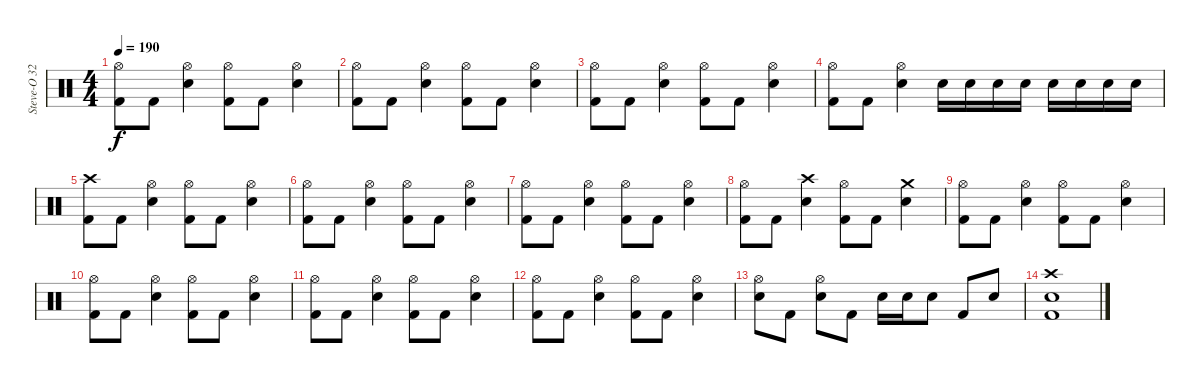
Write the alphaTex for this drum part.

\track ("Steve-O 32" "Steve-O 32") {instrument percussion}
\staff {score}
\articulation defaults
\ts (4 4)
\tempo 190
\clef neutral
\ks c
("Hi-Hat (open)" "Kick (hit) 2").8{dy f} "Kick (hit) 2".8 ("Hi-Hat (open)" "Electric Snare (hit)").4 ("Hi-Hat (open)" "Kick (hit) 2").8 "Kick (hit) 2".8 ("Hi-Hat (open)" "Electric Snare (hit)").4 |
("Hi-Hat (open)" "Kick (hit) 2").8 "Kick (hit) 2".8 ("Hi-Hat (open)" "Electric Snare (hit)").4 ("Hi-Hat (open)" "Kick (hit) 2").8 "Kick (hit) 2".8 ("Hi-Hat (open)" "Electric Snare (hit)").4 |
("Hi-Hat (open)" "Kick (hit) 2").8 "Kick (hit) 2".8 ("Hi-Hat (open)" "Electric Snare (hit)").4 ("Hi-Hat (open)" "Kick (hit) 2").8 "Kick (hit) 2".8 ("Hi-Hat (open)" "Electric Snare (hit)").4 |
("Hi-Hat (open)" "Kick (hit) 2").8 "Kick (hit) 2".8 ("Hi-Hat (open)" "Electric Snare (hit)").4 "Electric Snare (hit)".16 "Electric Snare (hit)".16 "Electric Snare (hit)".16 "Electric Snare (hit)".16 "Electric Snare (hit)".16 "Electric Snare (hit)".16 "Electric Snare (hit)".16 "Electric Snare (hit)".16 |
("Crash high (hit)" "Kick (hit) 2").8 "Kick (hit) 2".8 ("Hi-Hat (open)" "Electric Snare (hit)").4 ("Hi-Hat (open)" "Kick (hit) 2").8 "Kick (hit) 2".8 ("Hi-Hat (open)" "Electric Snare (hit)").4 |
("Hi-Hat (open)" "Kick (hit) 2").8 "Kick (hit) 2".8 ("Hi-Hat (open)" "Electric Snare (hit)").4 ("Hi-Hat (open)" "Kick (hit) 2").8 "Kick (hit) 2".8 ("Hi-Hat (open)" "Electric Snare (hit)").4 |
("Hi-Hat (open)" "Kick (hit) 2").8 "Kick (hit) 2".8 ("Hi-Hat (open)" "Electric Snare (hit)").4 ("Hi-Hat (open)" "Kick (hit) 2").8 "Kick (hit) 2".8 ("Hi-Hat (open)" "Electric Snare (hit)").4 |
("Hi-Hat (open)" "Kick (hit) 2").8 "Kick (hit) 2".8 ("Crash high (hit)" "Electric Snare (hit)").4 ("Hi-Hat (open)" "Kick (hit) 2").8 "Kick (hit) 2".8 ("Crash medium (hit)" "Electric Snare (hit)").4 |
("Hi-Hat (open)" "Kick (hit) 2").8 "Kick (hit) 2".8 ("Hi-Hat (open)" "Electric Snare (hit)").4 ("Hi-Hat (open)" "Kick (hit) 2").8 "Kick (hit) 2".8 ("Hi-Hat (open)" "Electric Snare (hit)").4 |
("Hi-Hat (open)" "Kick (hit) 2").8 "Kick (hit) 2".8 ("Hi-Hat (open)" "Electric Snare (hit)").4 ("Hi-Hat (open)" "Kick (hit) 2").8 "Kick (hit) 2".8 ("Hi-Hat (open)" "Electric Snare (hit)").4 |
("Hi-Hat (open)" "Kick (hit) 2").8 "Kick (hit) 2".8 ("Hi-Hat (open)" "Electric Snare (hit)").4 ("Hi-Hat (open)" "Kick (hit) 2").8 "Kick (hit) 2".8 ("Hi-Hat (open)" "Electric Snare (hit)").4 |
("Hi-Hat (open)" "Kick (hit) 2").8 "Kick (hit) 2".8 ("Hi-Hat (open)" "Electric Snare (hit)").4 ("Hi-Hat (open)" "Kick (hit) 2").8 "Kick (hit) 2".8 ("Hi-Hat (open)" "Electric Snare (hit)").4 |
("Hi-Hat (open)" "Electric Snare (hit)").8 "Kick (hit) 2".8 ("Hi-Hat (open)" "Electric Snare (hit)").8 "Kick (hit) 2".8 "Electric Snare (hit)".16 "Electric Snare (hit)".16 "Electric Snare (hit)".8 "Kick (hit) 2".8 "Electric Snare (hit)".8 |
("Crash high (hit)" "Electric Snare (hit)" "Kick (hit) 2").1
